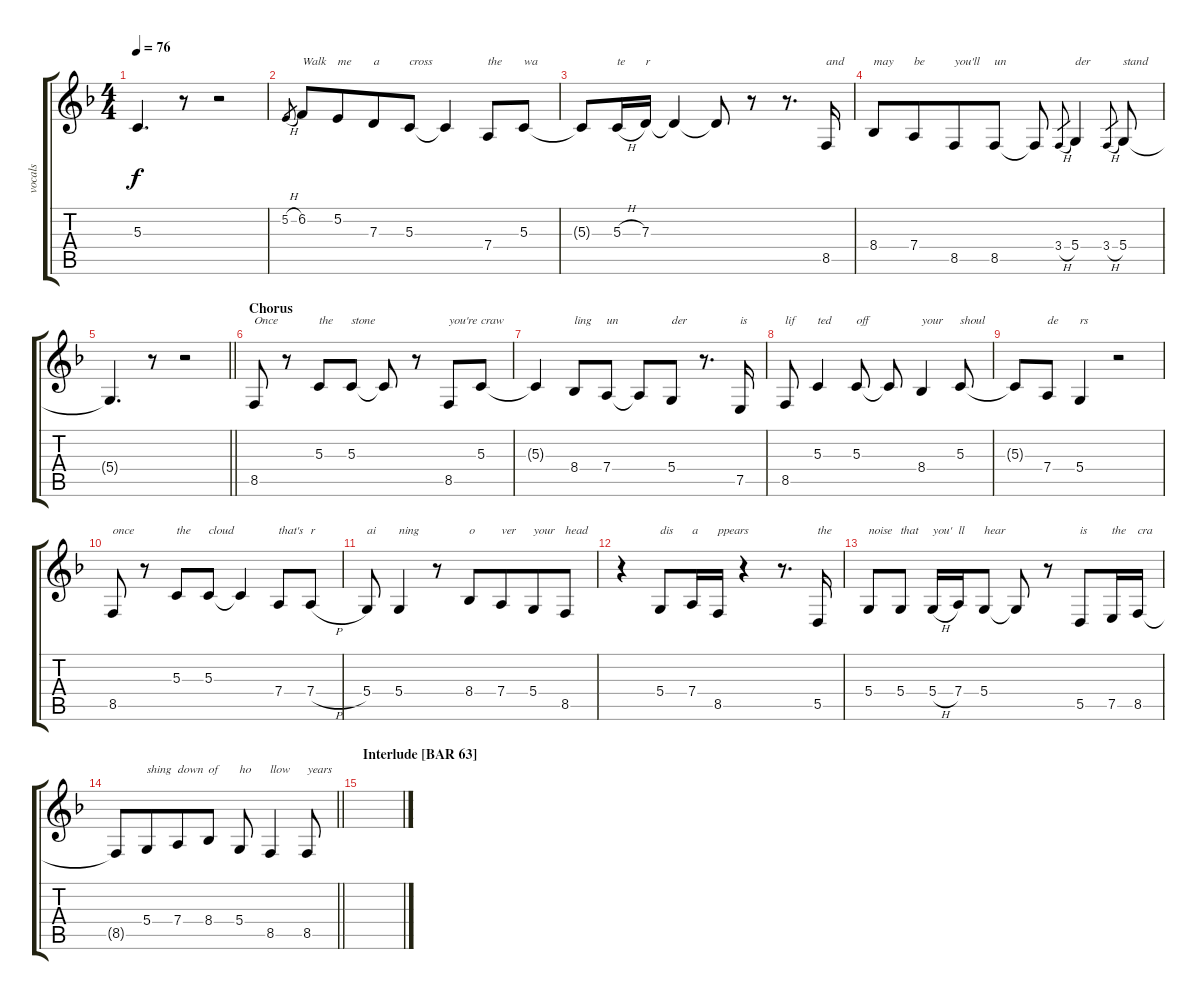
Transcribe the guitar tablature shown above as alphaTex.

\track ("vocals" "vocals") {instrument lead2sawtooth}
\staff {score tabs}
\tuning (E4 B3 G3 D3 A2 E2) {hide}
\ts (4 4)
\tempo 76
\clef g2
\ks f
5.3{t}.4{d dy f} r.8 r.2 |
5.2{h}.8{gr} 6.2.8{txt "Walk"} 5.2.8{txt "me" beam merge} 7.3.8{txt "a"} 5.3.8{txt "cross"} 5.3{t}.4 7.4.8{txt "the"} 5.3.8{txt "wa"} |
5.3{t}.8 5.3{h}.16{txt "te"} 7.3.16{txt "r"} 7.3{t}.4 7.3{t}.8 r.8 r.8{d} 8.5.16{txt "and"} |
8.4.8{txt "may"} 7.4.8{txt "be" beam merge} 8.5.8{txt "you'll"} 8.5.8{txt "un"} 8.5{t}.8 3.4{h}.8{gr} 5.4.4{txt "der"} 3.4{h}.8{gr} 5.4.8{txt "stand"} |
\barLineRight lightlight
5.4{t}.4{d} r.8 r.2 |
\section ("" "Chorus")
8.5.8{txt "Once"} r.8 5.3.8{txt "the"} 5.3.8{txt "stone"} 5.3{t}.8 r.8 8.5.8{txt "you're"} 5.3.8{txt "craw"} |
5.3{t}.4 8.4.8{txt "ling"} 7.4.8{txt "un"} 7.4{t}.8 5.4.8{txt "der"} r.8{d} 7.5.16{txt "is"} |
8.5.8{txt "lif"} 5.3.4{txt "ted"} 5.3.8{txt "off"} 5.3{t}.8 8.4.4{txt "your"} 5.3.8{txt "shoul"} |
5.3{t}.8 7.4.8{txt "de"} 5.4.4{txt "rs"} r.2 |
8.5.8{txt "once"} r.8 5.3.8{txt "the"} 5.3.8{txt "cloud"} 5.3{t}.4 7.4.8{txt "that's"} 7.4{h}.8{txt "r"} |
5.4.8{txt "ai"} 5.4.4{txt "ning"} r.8 8.4.8{txt "o"} 7.4.8{txt "ver" beam merge} 5.4.8{txt "your"} 8.5.8{txt "head"} |
r.4 5.4.8{txt "dis"} 7.4.16{txt "a"} 8.5.16{txt "ppears"} r.4 r.8{d} 5.5.16{txt "the"} |
5.4.8{txt "noise"} 5.4.8{txt "that"} 5.4{h}.16{txt "you'"} 7.4.16{txt "ll"} 5.4.8{txt "hear"} 5.4{t}.8 r.8 5.5.8{txt "is"} 7.5.16{txt "the"} 8.5.16{txt "cra"} |
\barLineRight lightlight
8.5{t}.8 5.4.8{txt "shing" beam merge} 7.4.8{txt "down"} 8.4.8{txt "of"} 5.4.8{txt "ho"} 8.5.4{txt "llow"} 8.5.8{txt "years"} |
\section ("" "Interlude [BAR 63]")
